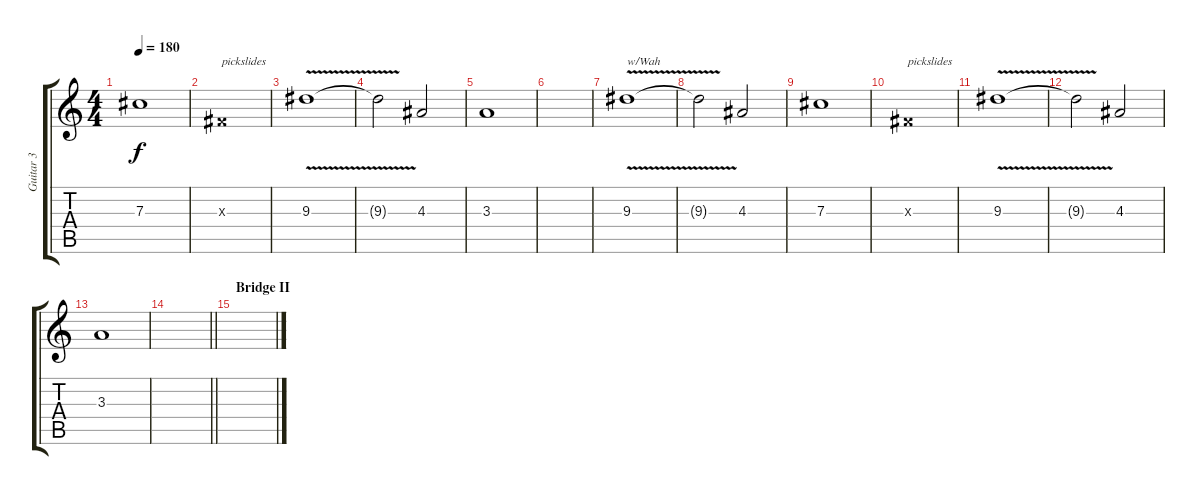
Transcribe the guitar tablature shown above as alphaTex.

\track ("Guitar 3" "Guitar 3") {instrument distortionguitar}
\staff {score tabs}
\tuning (Eb4 Bb3 Gb3 Db3 Ab2 Eb2) {hide}
\ts (4 4)
\tempo 180
\clef g2
\ks c
7.3.1{dy f} |
0.3{x}.1{txt "pickslides"} |
9.3{v}.1 |
9.3{t}.2 4.3.2 |
3.3.1 |
|
9.3{v}.1{txt "w/Wah"} |
9.3{t}.2 4.3.2 |
7.3.1 |
0.3{x}.1{txt "pickslides"} |
9.3{v}.1 |
9.3{t}.2 4.3.2 |
3.3.1 |
\barLineRight lightlight
|
\section ("" "Bridge II")
